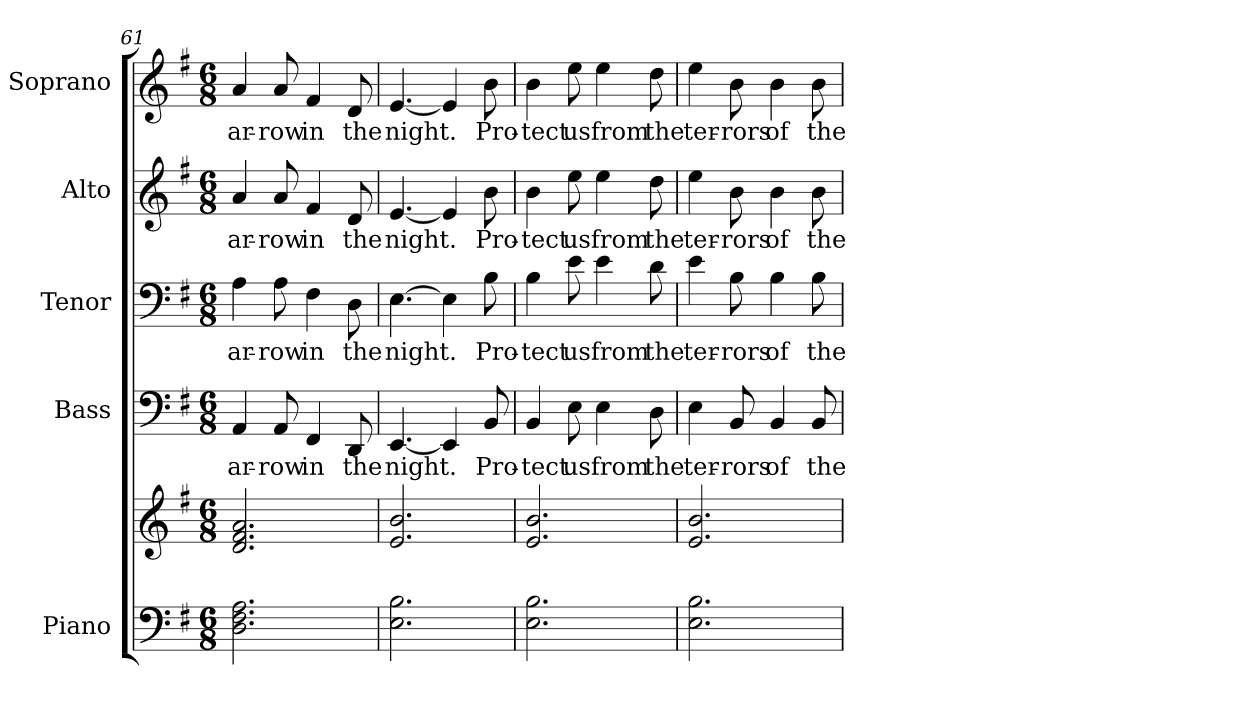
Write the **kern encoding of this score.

**kern	**kern	**kern	**text	**kern	**text	**kern	**text	**kern	**text
*part5	*part5	*part4	*part4	*part3	*part3	*part2	*part2	*part1	*part1
*staff6	*staff5	*staff4	*staff4	*staff3	*staff3	*staff2	*staff2	*staff1	*staff1
*I"Piano	*	*I"Bass	*	*I"Tenor	*	*I"Alto	*	*I"Soprano	*
*I'Pno.	*	*I'B.	*	*I'T.	*	*I'A.	*	*I'S.	*
*clefF4	*clefG2	*clefF4	*	*clefF4	*	*clefG2	*	*clefG2	*
*k[f#]	*k[f#]	*k[f#]	*	*k[f#]	*	*k[f#]	*	*k[f#]	*
*G:	*G:	*G:	*	*G:	*	*G:	*	*G:	*
*M6/8	*M6/8	*M6/8	*	*M6/8	*	*M6/8	*	*M6/8	*
=61	=61	=61	=61	=61	=61	=61	=61	=61	=61
!	!	!	!LO:LY:b:color=#000000	!	!	!	!	!	!
!	!	!	!	!	!LO:LY:b:color=#000000	!	!	!	!
!	!	!	!	!	!	!	!LO:LY:b:color=#000000	!	!
!	!	!	!	!	!	!	!	!	!LO:LY:b:color=#000000
2.Di\ 2.F#i 2.Ai	2.di/ 2.f#i 2.ai	4AAi/	ar-	4Ai\	ar-	4ai/	ar-	4ai/	ar-
!	!	!	!LO:LY:b:color=#000000	!	!	!	!	!	!
!	!	!	!	!	!LO:LY:b:color=#000000	!	!	!	!
!	!	!	!	!	!	!	!LO:LY:b:color=#000000	!	!
!	!	!	!	!	!	!	!	!	!LO:LY:b:color=#000000
.	.	8AAi/	-row	8Ai\	-row	8ai/	-row	8ai/	-row
!	!	!	!LO:LY:b:color=#000000	!	!	!	!	!	!
!	!	!	!	!	!LO:LY:b:color=#000000	!	!	!	!
!	!	!	!	!	!	!	!LO:LY:b:color=#000000	!	!
!	!	!	!	!	!	!	!	!	!LO:LY:b:color=#000000
.	.	4FF#i/	in	4F#i\	in	4f#i/	in	4f#i/	in
!	!	!	!LO:LY:b:color=#000000	!	!	!	!	!	!
!	!	!	!	!	!LO:LY:b:color=#000000	!	!	!	!
!	!	!	!	!	!	!	!LO:LY:b:color=#000000	!	!
!	!	!	!	!	!	!	!	!	!LO:LY:b:color=#000000
.	.	8DDi/	the	8Di\	the	8di/	the	8di/	the
=62	=62	=62	=62	=62	=62	=62	=62	=62	=62
!	!	!	!LO:LY:b:color=#000000	!	!	!	!	!	!
!	!	!	!	!	!LO:LY:b:color=#000000	!	!	!	!
!	!	!	!	!	!	!	!LO:LY:b:color=#000000	!	!
!	!	!	!	!	!	!	!	!	!LO:LY:b:color=#000000
2.Ei\ 2.Bi	2.ei/ 2.bi	[<4.EEi/	night.	[>4.Ei\	night.	[<4.ei/	night.	[<4.ei/	night.
.	.	4EEi/]	.	4Ei\]	.	4ei/]	.	4ei/]	.
!	!	!	!LO:LY:b:color=#000000	!	!	!	!	!	!
!	!	!	!	!	!LO:LY:b:color=#000000	!	!	!	!
!	!	!	!	!	!	!	!LO:LY:b:color=#000000	!	!
!	!	!	!	!	!	!	!	!	!LO:LY:b:color=#000000
.	.	8BBi/	Pro-	8Bi\	Pro-	8bi\	Pro-	8bi\	Pro-
!!LO:PB:g=z
=63	=63	=63	=63	=63	=63	=63	=63	=63	=63
!	!	!	!LO:LY:b:color=#000000	!	!	!	!	!	!
!	!	!	!	!	!LO:LY:b:color=#000000	!	!	!	!
!	!	!	!	!	!	!	!LO:LY:b:color=#000000	!	!
!	!	!	!	!	!	!	!	!	!LO:LY:b:color=#000000
2.Ei\ 2.Bi	2.ei/ 2.bi	4BBi/	-tect	4Bi\	-tect	4bi\	-tect	4bi\	-tect
!	!	!	!LO:LY:b:color=#000000	!	!	!	!	!	!
!	!	!	!	!	!LO:LY:b:color=#000000	!	!	!	!
!	!	!	!	!	!	!	!LO:LY:b:color=#000000	!	!
!	!	!	!	!	!	!	!	!	!LO:LY:b:color=#000000
.	.	8Ei\	us	8ei\	us	8eei\	us	8eei\	us
!	!	!	!LO:LY:b:color=#000000	!	!	!	!	!	!
!	!	!	!	!	!LO:LY:b:color=#000000	!	!	!	!
!	!	!	!	!	!	!	!LO:LY:b:color=#000000	!	!
!	!	!	!	!	!	!	!	!	!LO:LY:b:color=#000000
.	.	4Ei\	from	4ei\	from	4eei\	from	4eei\	from
!	!	!	!LO:LY:b:color=#000000	!	!	!	!	!	!
!	!	!	!	!	!LO:LY:b:color=#000000	!	!	!	!
!	!	!	!	!	!	!	!LO:LY:b:color=#000000	!	!
!	!	!	!	!	!	!	!	!	!LO:LY:b:color=#000000
.	.	8Di\	the	8di\	the	8ddi\	the	8ddi\	the
=64	=64	=64	=64	=64	=64	=64	=64	=64	=64
!	!	!	!LO:LY:b:color=#000000	!	!	!	!	!	!
!	!	!	!	!	!LO:LY:b:color=#000000	!	!	!	!
!	!	!	!	!	!	!	!LO:LY:b:color=#000000	!	!
!	!	!	!	!	!	!	!	!	!LO:LY:b:color=#000000
2.Ei\ 2.Bi	2.ei/ 2.bi	4Ei\	ter-	4ei\	ter-	4eei\	ter-	4eei\	ter-
!	!	!	!LO:LY:b:color=#000000	!	!	!	!	!	!
!	!	!	!	!	!LO:LY:b:color=#000000	!	!	!	!
!	!	!	!	!	!	!	!LO:LY:b:color=#000000	!	!
!	!	!	!	!	!	!	!	!	!LO:LY:b:color=#000000
.	.	8BBi/	-rors	8Bi\	-rors	8bi\	-rors	8bi\	-rors
!	!	!	!LO:LY:b:color=#000000	!	!	!	!	!	!
!	!	!	!	!	!LO:LY:b:color=#000000	!	!	!	!
!	!	!	!	!	!	!	!LO:LY:b:color=#000000	!	!
!	!	!	!	!	!	!	!	!	!LO:LY:b:color=#000000
.	.	4BBi/	of	4Bi\	of	4bi\	of	4bi\	of
!	!	!	!LO:LY:b:color=#000000	!	!	!	!	!	!
!	!	!	!	!	!LO:LY:b:color=#000000	!	!	!	!
!	!	!	!	!	!	!	!LO:LY:b:color=#000000	!	!
!	!	!	!	!	!	!	!	!	!LO:LY:b:color=#000000
.	.	8BBi/	the	8Bi\	the	8bi\	the	8bi\	the
=	=	=	=	=	=	=	=	=	=
*-	*-	*-	*-	*-	*-	*-	*-	*-	*-
